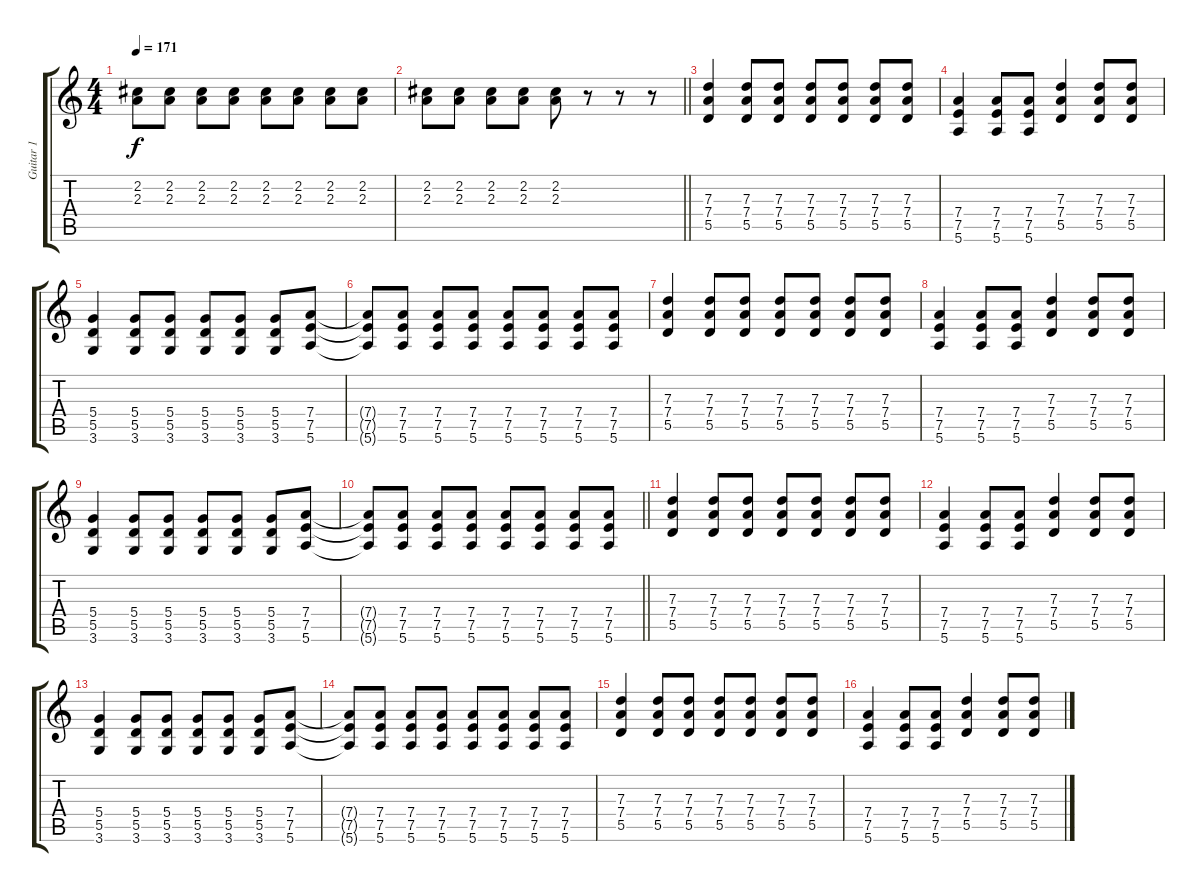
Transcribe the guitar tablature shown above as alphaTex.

\track ("Guitar 1" "Guitar 1") {instrument overdrivenguitar}
\staff {score tabs}
\tuning (E4 B3 G3 D3 A2 E2) {hide}
\ts (4 4)
\tempo 171
\clef g2
\ks c
(2.2 2.3).8{dy f} (2.2 2.3).8 (2.2 2.3).8 (2.2 2.3).8 (2.2 2.3).8 (2.2 2.3).8 (2.2 2.3).8 (2.2 2.3).8 |
\barLineRight lightlight
(2.2 2.3).8 (2.2 2.3).8 (2.2 2.3).8 (2.2 2.3).8 (2.2 2.3).8 r.8 r.8 r.8 |
(7.3 7.4 5.5).4 (7.3 7.4 5.5).8 (7.3 7.4 5.5).8 (7.3 7.4 5.5).8 (7.3 7.4 5.5).8 (7.3 7.4 5.5).8 (7.3 7.4 5.5).8 |
(7.4 7.5 5.6).4 (7.4 7.5 5.6).8 (7.4 7.5 5.6).8 (7.3 7.4 5.5).4 (7.3 7.4 5.5).8 (7.3 7.4 5.5).8 |
(5.4 5.5 3.6).4 (5.4 5.5 3.6).8 (5.4 5.5 3.6).8 (5.4 5.5 3.6).8 (5.4 5.5 3.6).8 (5.4 5.5 3.6).8 (7.4 7.5 5.6).8 |
(7.4{t} 7.5{t} 5.6{t}).8 (7.4 7.5 5.6).8 (7.4 7.5 5.6).8 (7.4 7.5 5.6).8 (7.4 7.5 5.6).8 (7.4 7.5 5.6).8 (7.4 7.5 5.6).8 (7.4 7.5 5.6).8 |
(7.3 7.4 5.5).4 (7.3 7.4 5.5).8 (7.3 7.4 5.5).8 (7.3 7.4 5.5).8 (7.3 7.4 5.5).8 (7.3 7.4 5.5).8 (7.3 7.4 5.5).8 |
(7.4 7.5 5.6).4 (7.4 7.5 5.6).8 (7.4 7.5 5.6).8 (7.3 7.4 5.5).4 (7.3 7.4 5.5).8 (7.3 7.4 5.5).8 |
(5.4 5.5 3.6).4 (5.4 5.5 3.6).8 (5.4 5.5 3.6).8 (5.4 5.5 3.6).8 (5.4 5.5 3.6).8 (5.4 5.5 3.6).8 (7.4 7.5 5.6).8 |
\barLineRight lightlight
(7.4{t} 7.5{t} 5.6{t}).8 (7.4 7.5 5.6).8 (7.4 7.5 5.6).8 (7.4 7.5 5.6).8 (7.4 7.5 5.6).8 (7.4 7.5 5.6).8 (7.4 7.5 5.6).8 (7.4 7.5 5.6).8 |
(7.3 7.4 5.5).4 (7.3 7.4 5.5).8 (7.3 7.4 5.5).8 (7.3 7.4 5.5).8 (7.3 7.4 5.5).8 (7.3 7.4 5.5).8 (7.3 7.4 5.5).8 |
(7.4 7.5 5.6).4 (7.4 7.5 5.6).8 (7.4 7.5 5.6).8 (7.3 7.4 5.5).4 (7.3 7.4 5.5).8 (7.3 7.4 5.5).8 |
(5.4 5.5 3.6).4 (5.4 5.5 3.6).8 (5.4 5.5 3.6).8 (5.4 5.5 3.6).8 (5.4 5.5 3.6).8 (5.4 5.5 3.6).8 (7.4 7.5 5.6).8 |
(7.4{t} 7.5{t} 5.6{t}).8 (7.4 7.5 5.6).8 (7.4 7.5 5.6).8 (7.4 7.5 5.6).8 (7.4 7.5 5.6).8 (7.4 7.5 5.6).8 (7.4 7.5 5.6).8 (7.4 7.5 5.6).8 |
(7.3 7.4 5.5).4 (7.3 7.4 5.5).8 (7.3 7.4 5.5).8 (7.3 7.4 5.5).8 (7.3 7.4 5.5).8 (7.3 7.4 5.5).8 (7.3 7.4 5.5).8 |
(7.4 7.5 5.6).4 (7.4 7.5 5.6).8 (7.4 7.5 5.6).8 (7.3 7.4 5.5).4 (7.3 7.4 5.5).8 (7.3 7.4 5.5).8
